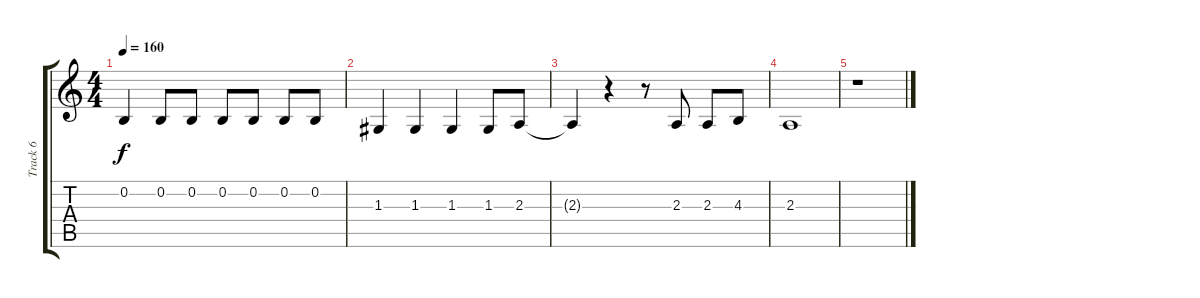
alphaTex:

\track ("Track 6" "Track 6") {instrument tenorsax}
\staff {score tabs}
\tuning (E4 B3 G3 D3 A2 E2) {hide}
\ts (4 4)
\tempo 160
\clef g2
\ks c
0.2.4{dy f} 0.2.8 0.2.8 0.2.8 0.2.8 0.2.8 0.2.8 |
1.3.4 1.3.4 1.3.4 1.3.8 2.3.8 |
2.3{t}.4 r.4 r.8 2.3.8 2.3.8 4.3.8 |
2.3.1 |
r.1
